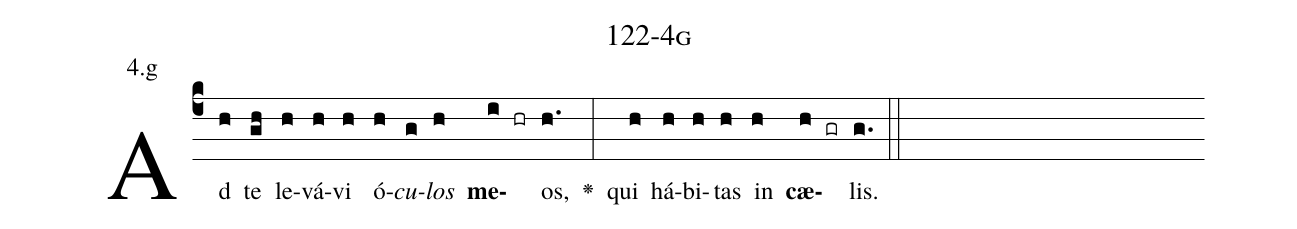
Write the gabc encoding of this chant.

name: 122-4g;
annotation: 4.g;
%%
(c4)Ad(h) te(gh) le(h)vá(h)vi(h) ó(h)<i>cu</i>(g)<i>los</i>(h) <b>me</b>(i hr)os,(h.) <v>\greheightstar</v>(:) qui(h) há(h)bi(h)tas(h) in(h) <b>cæ</b>(h gr)lis.(g.) (::)


%E(h) u(h) o(h) u(h) a(h) e.(g.) (::)
